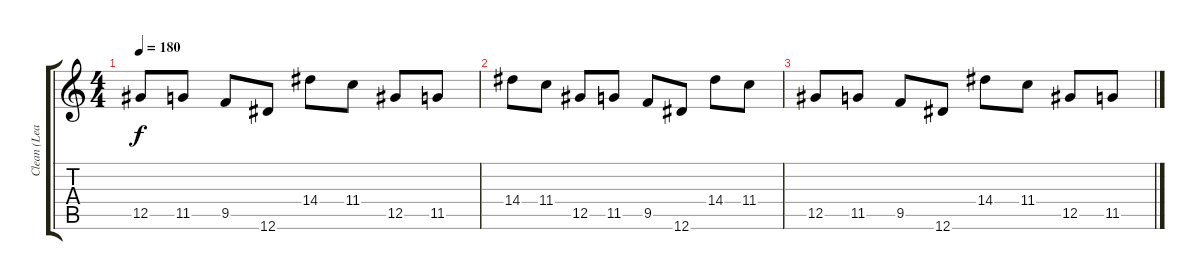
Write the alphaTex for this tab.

\track ("Clean (Lead)" "Clean (Lea") {instrument electricguitarjazz}
\staff {score tabs}
\tuning (Eb4 Bb3 Gb3 Db3 Ab2 Eb2) {hide}
\ts (4 4)
\tempo 180
\clef g2
\ks c
12.5.8{dy f} 11.5.8 9.5.8 12.6.8 14.4.8 11.4.8 12.5.8 11.5.8 |
14.4.8 11.4.8 12.5.8 11.5.8 9.5.8 12.6.8 14.4.8 11.4.8 |
12.5.8 11.5.8 9.5.8 12.6.8 14.4.8 11.4.8 12.5.8 11.5.8
